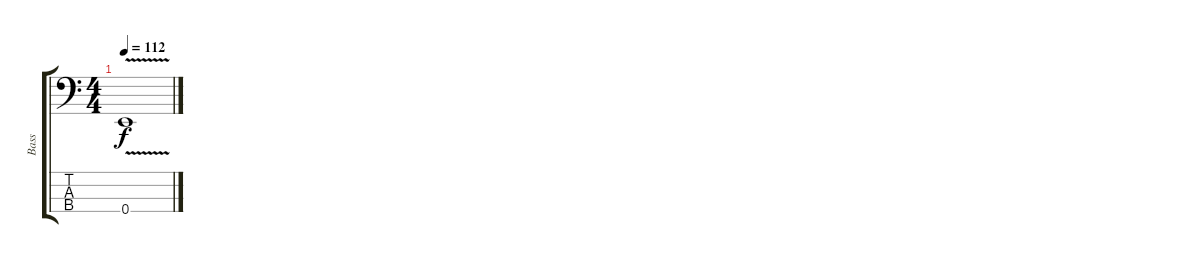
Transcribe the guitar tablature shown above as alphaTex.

\track ("Bass" "Bass") {instrument fretlessbass}
\staff {score tabs}
\tuning (G2 D2 A1 E1) {hide}
\ts (4 4)
\tempo 112
\clef f4
\ks c
0.4{v}.1{dy f}
